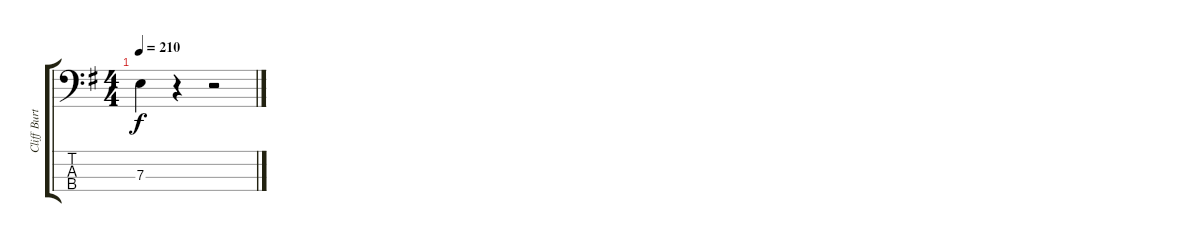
\track ("Cliff Burton" "Cliff Burt") {instrument electricbassfinger}
\staff {score tabs}
\tuning (G2 D2 A1 E1) {hide}
\ts (4 4)
\tempo 210
\clef f4
\ks g
7.3.4{dy f} r.4 r.2
